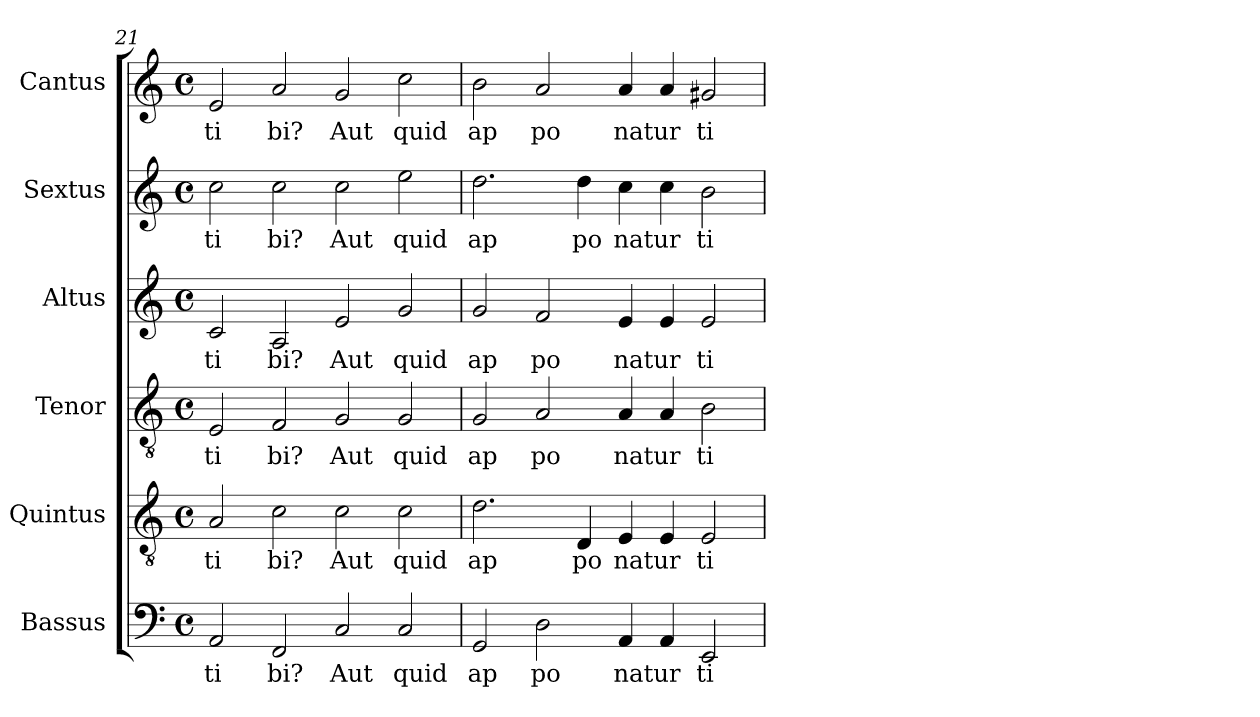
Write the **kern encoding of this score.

**kern	**text	**kern	**text	**kern	**text	**kern	**text	**kern	**text	**kern	**text
*part6	*part6	*part5	*part5	*part4	*part4	*part3	*part3	*part2	*part2	*part1	*part1
*staff6	*staff6	*staff5	*staff5	*staff4	*staff4	*staff3	*staff3	*staff2	*staff2	*staff1	*staff1
*I"Bassus	*	*I"Quintus	*	*I"Tenor	*	*I"Altus	*	*I"Sextus	*	*I"Cantus	*
*clefF4	*	*clefGv2	*	*clefGv2	*	*clefG2	*	*clefG2	*	*clefG2	*
*M4/4	*	*M4/4	*	*M4/4	*	*M4/4	*	*M4/4	*	*M4/4	*
*met(c)	*	*met(c)	*	*met(c)	*	*met(c)	*	*met(c)	*	*met(c)	*
=21	=21	=21	=21	=21	=21	=21	=21	=21	=21	=21	=21
!	!LO:LY:b:cj	!	!LO:LY:b:cj	!	!LO:LY:b:cj	!	!LO:LY:b:cj	!	!LO:LY:b:cj	!	!LO:LY:b:cj
2AA/	ti	2A/	ti	2E/	ti	2c/	ti	2cc\	ti	2e/	ti
!	!LO:LY:b:cj	!	!LO:LY:b:cj	!	!LO:LY:b:cj	!	!LO:LY:b:cj	!	!LO:LY:b:cj	!	!LO:LY:b:cj
2FF/	bi?	2c\	bi?	2F/	bi?	2A/	bi?	2cc\	bi?	2a/	bi?
!	!LO:LY:b:cj	!	!LO:LY:b:cj	!	!LO:LY:b:cj	!	!LO:LY:b:cj	!	!LO:LY:b:cj	!	!LO:LY:b:cj
2C/	Aut	2c\	Aut	2G/	Aut	2e/	Aut	2cc\	Aut	2g/	Aut
!	!LO:LY:b:cj	!	!LO:LY:b:cj	!	!LO:LY:b:cj	!	!LO:LY:b:cj	!	!LO:LY:b:cj	!	!LO:LY:b:cj
2C/	quid	2c\	quid	2G/	quid	2g/	quid	2ee\	quid	2cc\	quid
=22	=22	=22	=22	=22	=22	=22	=22	=22	=22	=22	=22
!	!LO:LY:b:cj	!	!LO:LY:b:cj	!	!LO:LY:b:cj	!	!LO:LY:b:cj	!	!LO:LY:b:cj	!	!LO:LY:b:cj
2GG/	ap	2.d\	ap	2G/	ap	2g/	ap	2.dd\	ap	2b\	ap
!	!LO:LY:b:cj	!	!	!	!LO:LY:b:cj	!	!LO:LY:b:cj	!	!	!	!LO:LY:b:cj
2D\	po	.	.	2A/	po	2f/	po	.	.	2a/	po
!	!	!	!LO:LY:b:cj	!	!	!	!	!	!LO:LY:b:cj	!	!
.	.	4D/	po	.	.	.	.	4dd\	po	.	.
!	!LO:LY:b	!	!LO:LY:b	!	!LO:LY:b	!	!LO:LY:b	!	!LO:LY:b	!	!LO:LY:b
4AA/	natur	4E/	natur	4A/	natur	4e/	natur	4cc\	natur	4a/	natur
4AA/	.	4E/	.	4A/	.	4e/	.	4cc\	.	4a/	.
!	!LO:LY:b:cj	!	!LO:LY:b:cj	!	!LO:LY:b:cj	!	!LO:LY:b:cj	!	!LO:LY:b:cj	!	!LO:LY:b:cj
2EE/	ti	2E/	ti	2B\	ti	2e/	ti	2b\	ti	2g#X/	ti
=	=	=	=	=	=	=	=	=	=	=	=
*-	*-	*-	*-	*-	*-	*-	*-	*-	*-	*-	*-
